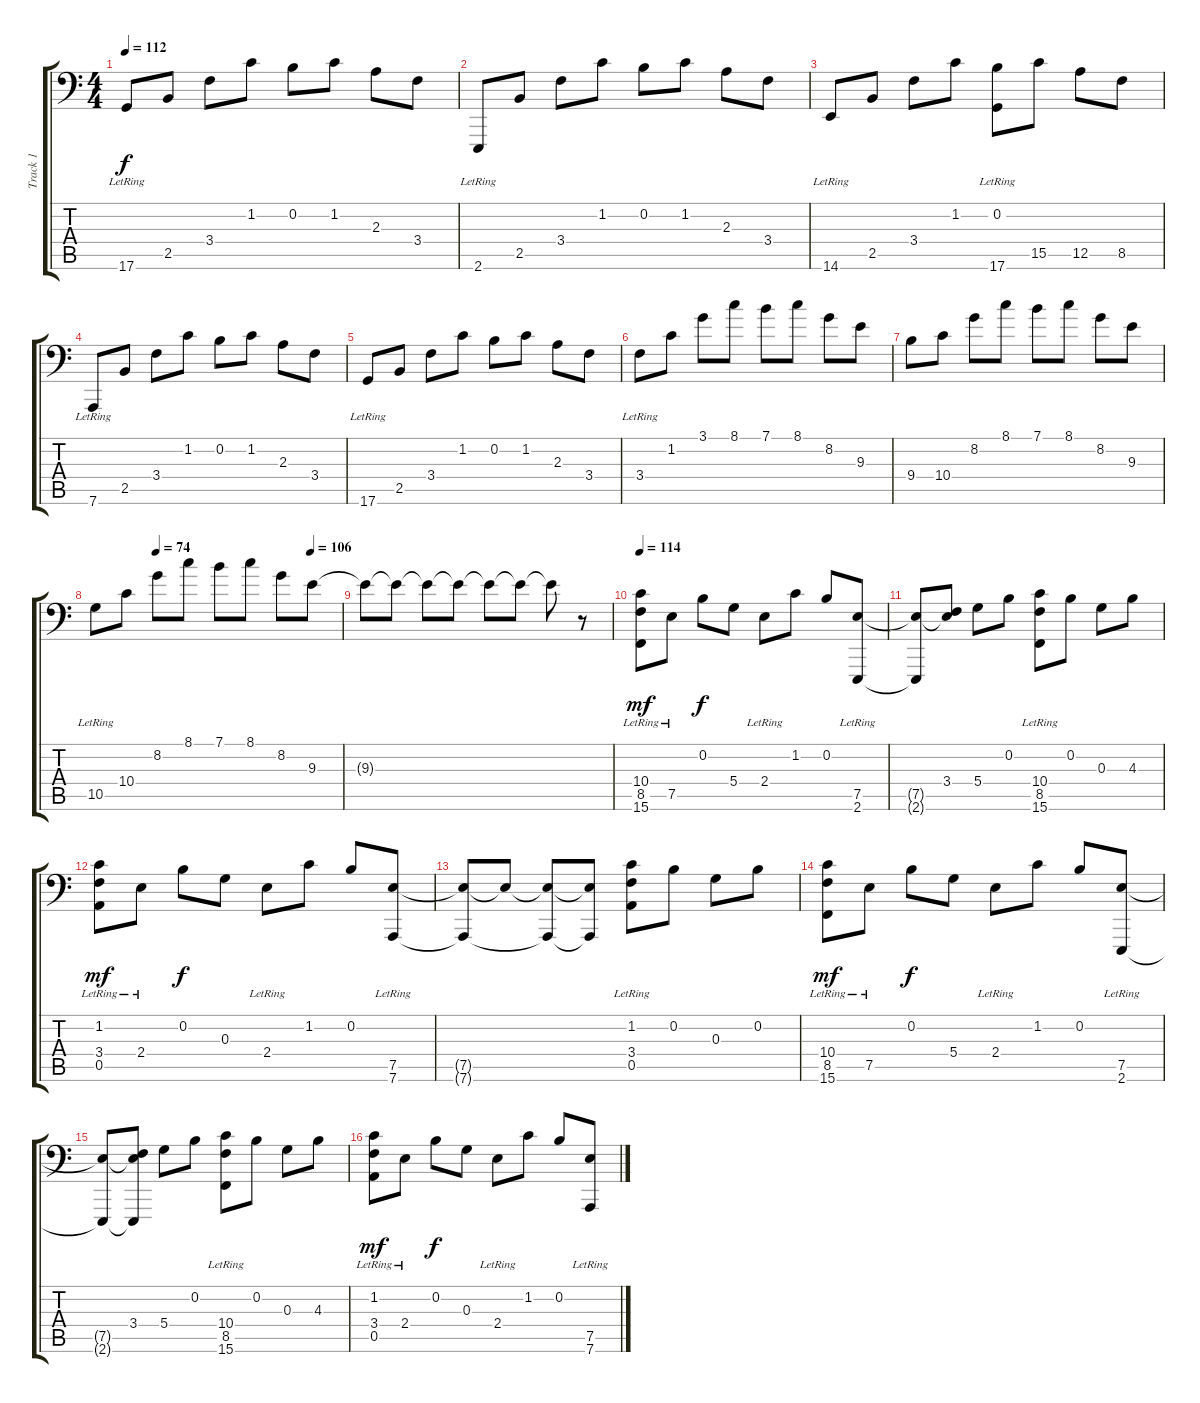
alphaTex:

\track ("Track 1" "Track 1") {instrument acousticgrandpiano}
\staff {score tabs}
\tuning (E4 B3 G3 D3 A2 D1) {hide}
\ts (4 4)
\tempo 112
\clef f4
\ks c
17.6{lr}.8{dy f} 2.5.8 3.4.8 1.2.8 0.2.8 1.2.8 2.3.8 3.4.8 |
2.6{lr}.8 2.5.8 3.4.8 1.2.8 0.2.8 1.2.8 2.3.8 3.4.8 |
14.6{lr}.8 2.5.8 3.4.8 1.2.8 (0.2 17.6{lr}).8 15.5.8 12.5.8 8.5.8 |
7.6{lr}.8 2.5.8 3.4.8 1.2.8 0.2.8 1.2.8 2.3.8 3.4.8 |
17.6{lr}.8 2.5.8 3.4.8 1.2.8 0.2.8 1.2.8 2.3.8 3.4.8 |
3.4{lr}.8 1.2.8 3.1.8 8.1.8 7.1.8 8.1.8 8.2.8 9.3.8 |
9.4.8 10.4.8 8.2.8 8.1.8 7.1.8 8.1.8 8.2.8 9.3.8 |
\tempo (74 0.25)
\tempo (106 0.875)
10.5{lr}.8 10.4.8 8.2.8 8.1.8 7.1.8 8.1.8 8.2.8 9.3.8 |
9.3{t}.8 9.3{t}.8 9.3{t}.8 9.3{t}.8 9.3{t}.8 9.3{t}.8 9.3{t}.8 r.8 |
\tempo 114
(10.4{lr} 8.5 15.6{lr}).8{dy mf} 7.5{lr}.8 0.2.8{dy f} 5.4.8 2.4{lr}.8 1.2.8 0.2.8 (7.5 2.6{lr}).8 |
(7.5{t} 2.6{t}).8 (3.4 7.5{t}).8 5.4.8 0.2.8 (10.4 8.5{lr} 15.6{lr}).8 0.2.8 0.3.8 4.3.8 |
(1.2{lr} 3.4 0.5).8{dy mf} 2.4{lr}.8 0.2.8{dy f} 0.3.8 2.4{lr}.8 1.2.8 0.2.8 (7.5 7.6{lr}).8 |
(7.5{t} 7.6{t}).8 7.5{t}.8 (7.5{t} 7.6{t}).8 (7.5{t} 7.6{t}).8 (1.2 3.4{lr} 0.5{lr}).8 0.2.8 0.3.8 0.2.8 |
(10.4{lr} 8.5 15.6{lr}).8{dy mf} 7.5{lr}.8 0.2.8{dy f} 5.4.8 2.4{lr}.8 1.2.8 0.2.8 (7.5 2.6{lr}).8 |
(7.5{t} 2.6{t}).8 (3.4 7.5{t} 2.6{t}).8 5.4.8 0.2.8 (10.4 8.5{lr} 15.6{lr}).8 0.2.8 0.3.8 4.3.8 |
(1.2{lr} 3.4 0.5).8{dy mf} 2.4{lr}.8 0.2.8{dy f} 0.3.8 2.4{lr}.8 1.2.8 0.2.8 (7.5 7.6{lr}).8
